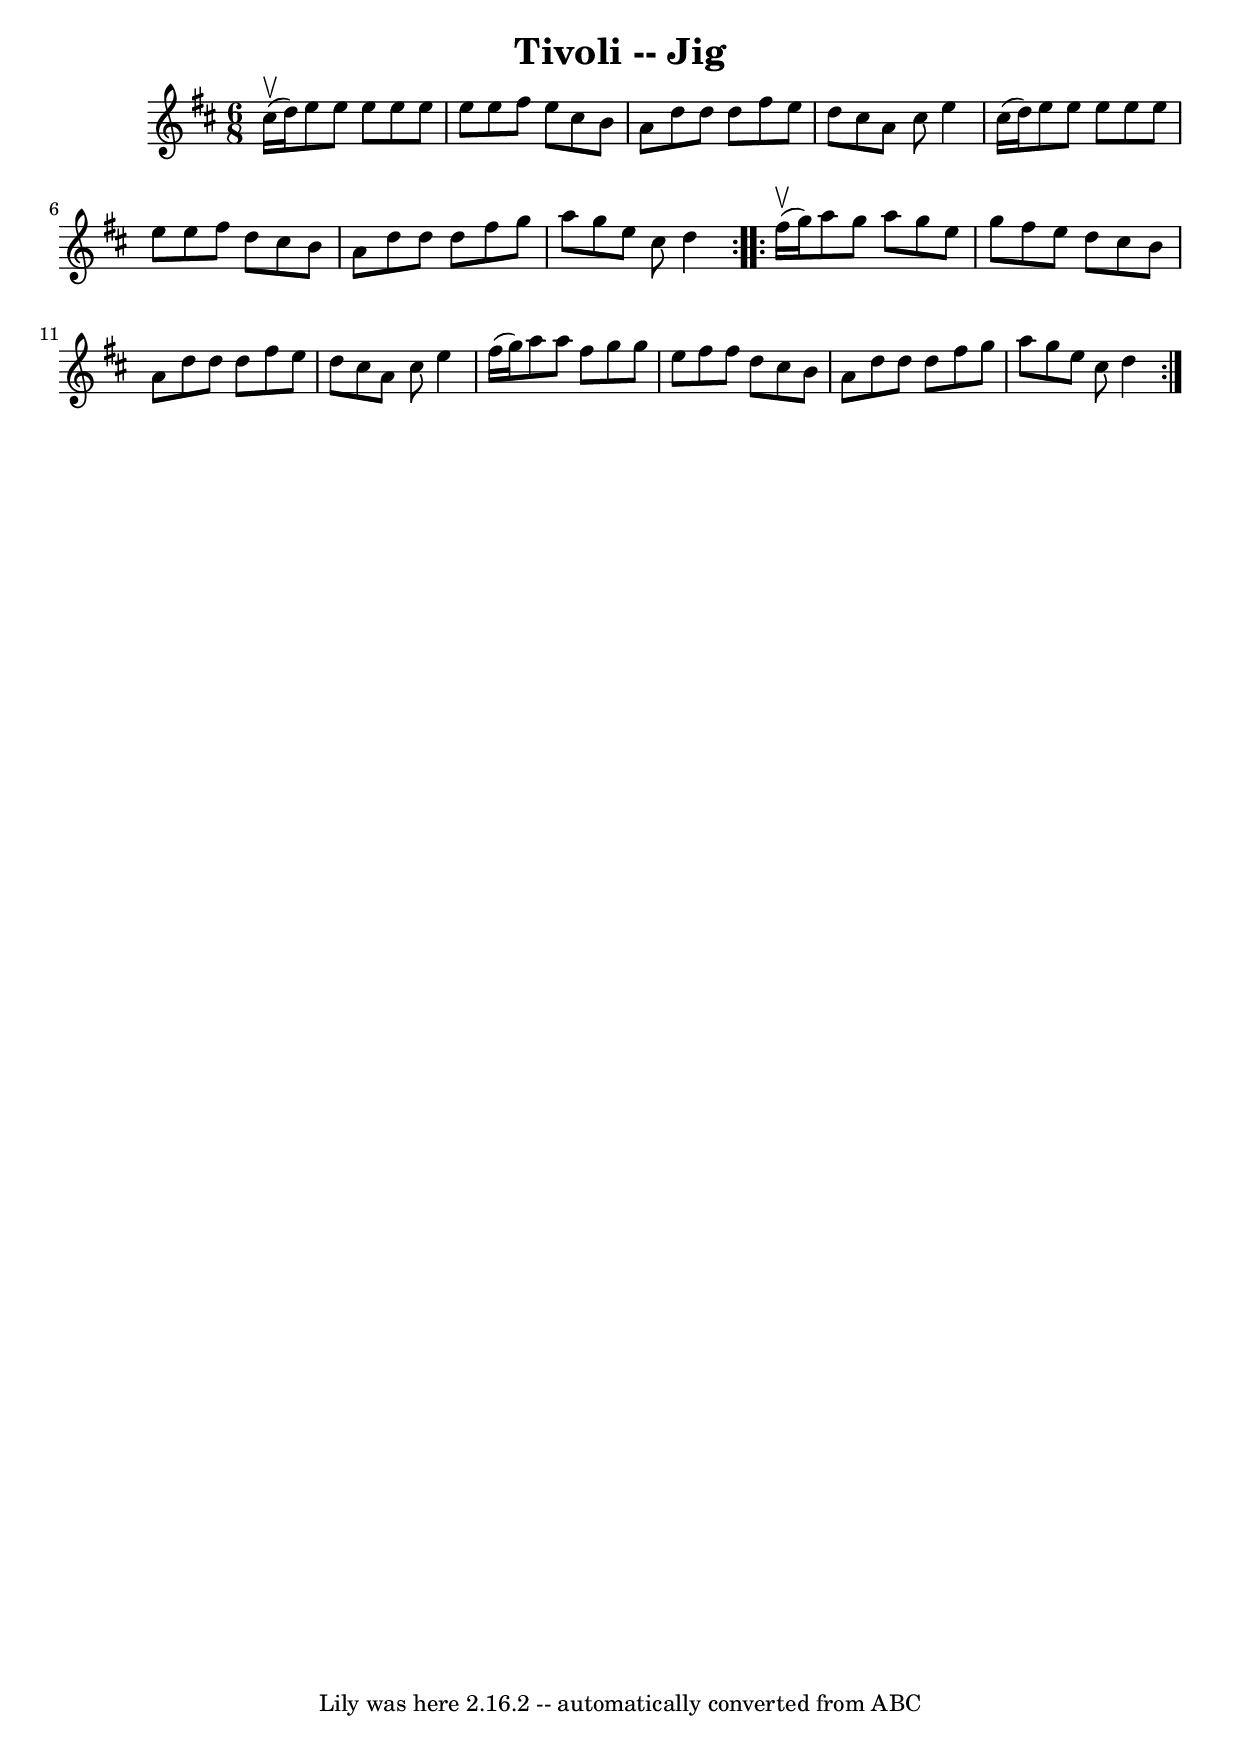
\version "2.16.2"
\include "Mammoth.ily"
\header {
  %% book = "Ryan's Mammoth Collection"
  crossRefNumber = "1"
  footnotes = "\\\\89 463"
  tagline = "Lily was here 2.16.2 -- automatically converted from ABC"
  title = "Tivoli -- Jig"

}
voicedefault =  {



  \repeat volta 2 {

    \time 6/8 
    \key d \major
    cis''16^\upbow(d''16) |
    e''8    
    e''8 e''8 e''8 e''8 e''8    |
    e''8 fis''8 e''8    
    cis''8 b'8 a'8    |
    d''8 d''8 d''8 fis''8 e''8    
    d''8    |
    cis''8 a'8 cis''8 e''4 cis''16 (d''16)    |
    e''8 e''8 e''8 e''8 e''8 e''8    |
    e''8    
    fis''8 d''8 cis''8 b'8 a'8    |
    d''8 d''8 d''8    
    fis''8 g''8 a''8    |
    g''8 e''8 cis''8 d''4    
  }     

  \repeat volta 2 {
    fis''16^\upbow(g''16) |
    a''8 g''8    
    a''8 g''8 e''8 g''8    |
    fis''8 e''8 d''8 cis''8    
    b'8 a'8    |
    d''8 d''8 d''8 fis''8 e''8 d''8     |
    cis''8 a'8 cis''8 e''4 fis''16 (g''16)   |
    
    a''8 a''8 fis''8 g''8 g''8 e''8    |
    fis''8    
    fis''8 d''8 cis''8 b'8 a'8    |
    d''8 d''8 d''8    
    fis''8 g''8 a''8    |
    g''8 e''8 cis''8 d''4    
  }   

}

\score{
  <<

    \context Staff="default"
    {
      \voicedefault 
      
    }

  >>
  \layout {
    
  }
  \midi {
  }

}
